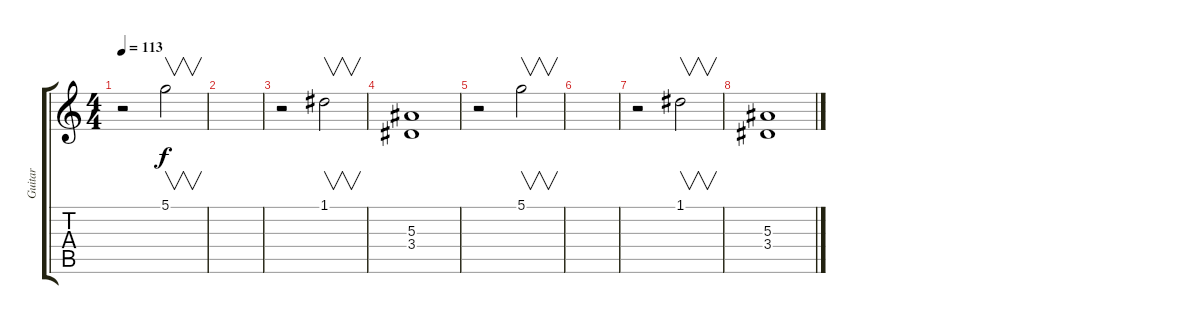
\track ("Guitar" "Guitar") {instrument overdrivenguitar}
\staff {score tabs}
\tuning (D4 A3 F3 C3 G2 D2) {hide}
\ts (4 4)
\tempo 113
\clef g2
\ks c
r.2{dy f} 5.1.2{v} |
|
r.2 1.1.2{v} |
(5.3 3.4).1 |
r.2 5.1.2{v} |
|
r.2 1.1.2{v} |
(5.3 3.4).1
